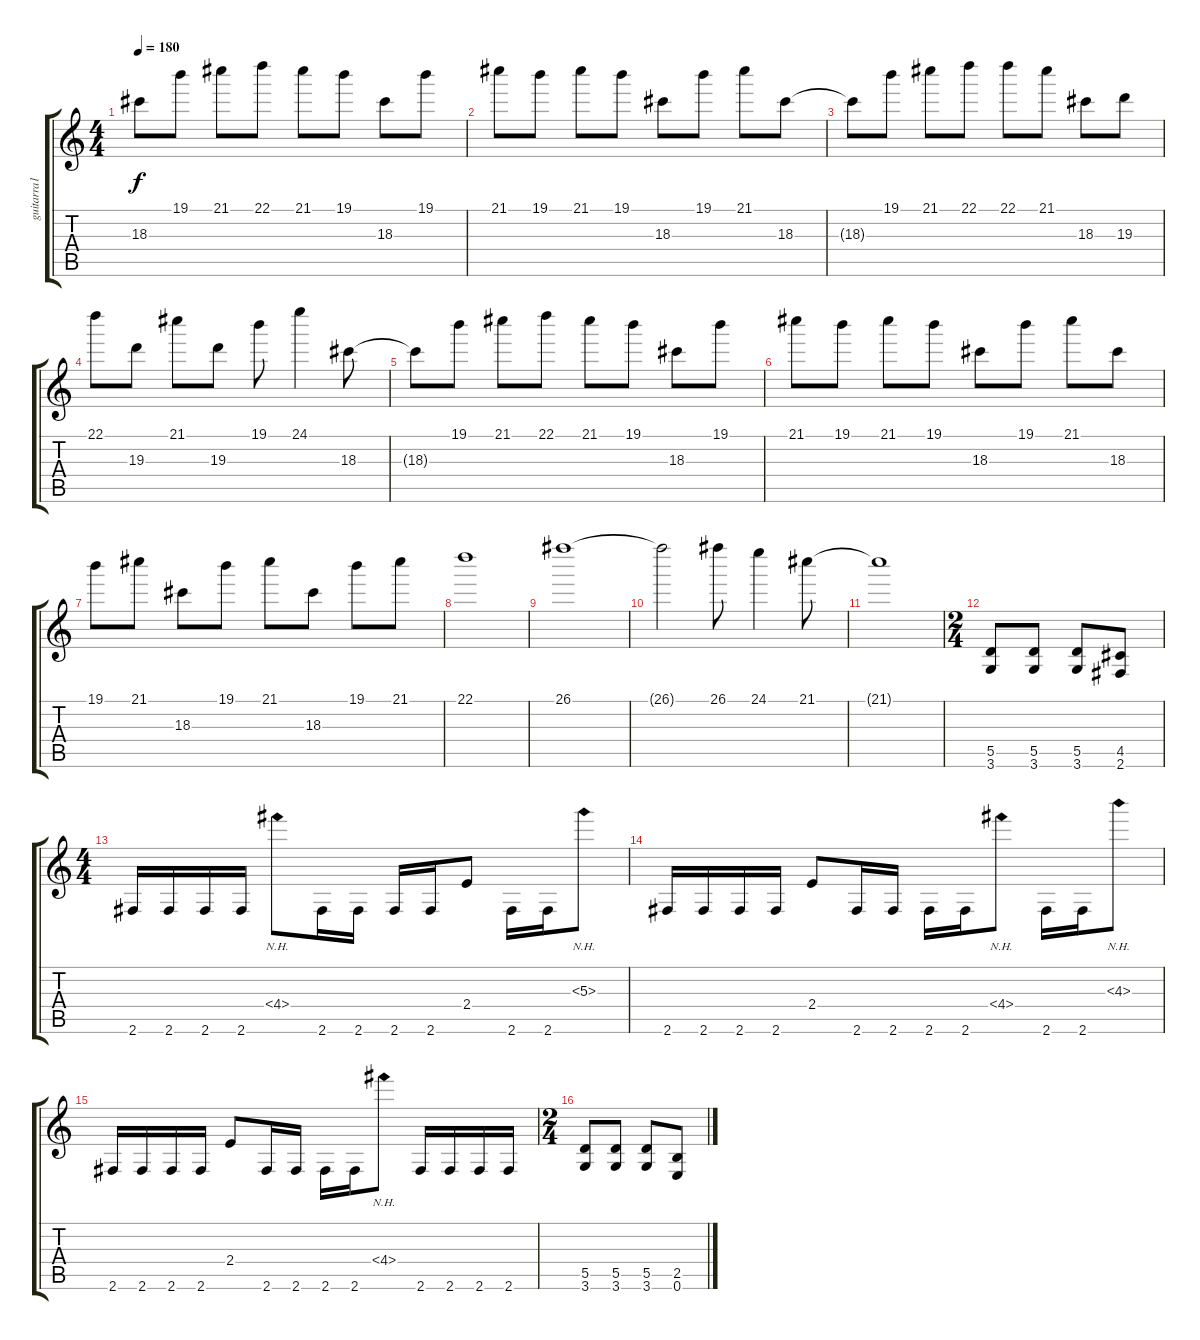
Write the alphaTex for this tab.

\track ("guitarra1" "guitarra1") {instrument distortionguitar}
\staff {score tabs}
\tuning (E4 B3 G3 D3 A2 E2) {hide}
\ts (4 4)
\tempo 180
\clef g2
\ks c
18.3{t}.8{dy f} 19.1.8 21.1.8 22.1.8 21.1.8 19.1.8 18.3.8 19.1.8 |
21.1.8 19.1.8 21.1.8 19.1.8 18.3.8 19.1.8 21.1.8 18.3.8 |
18.3{t}.8 19.1.8 21.1.8 22.1.8 22.1.8 21.1.8 18.3.8 19.3.8 |
22.1.8 19.3.8 21.1.8 19.3.8 19.1.8 24.1.4 18.3.8 |
18.3{t}.8 19.1.8 21.1.8 22.1.8 21.1.8 19.1.8 18.3.8 19.1.8 |
21.1.8 19.1.8 21.1.8 19.1.8 18.3.8 19.1.8 21.1.8 18.3.8 |
19.1.8 21.1.8 18.3.8 19.1.8 21.1.8 18.3.8 19.1.8 21.1.8 |
22.1.1 |
26.1.1 |
26.1{t}.2 26.1.8 24.1.4 21.1.8 |
21.1{t}.1 |
\ts (2 4)
(5.5 3.6).8 (5.5 3.6).8 (5.5 3.6).8 (4.5 2.6).8 |
\ts (4 4)
2.6.16 2.6.16 2.6.16 2.6.16 4.4{nh}.8 2.6.16 2.6.16 2.6.16 2.6.16 2.4.8 2.6.16 2.6.16 5.3{nh}.8 |
2.6.16 2.6.16 2.6.16 2.6.16 2.4.8 2.6.16 2.6.16 2.6.16 2.6.16 4.4{nh}.8 2.6.16 2.6.16 4.3{nh}.8 |
2.6.16 2.6.16 2.6.16 2.6.16 2.4.8 2.6.16 2.6.16 2.6.16 2.6.16 4.4{nh}.8 2.6.16 2.6.16 2.6.16 2.6.16 |
\ts (2 4)
(5.5 3.6).8 (5.5 3.6).8 (5.5 3.6).8 (2.5 0.6).8
